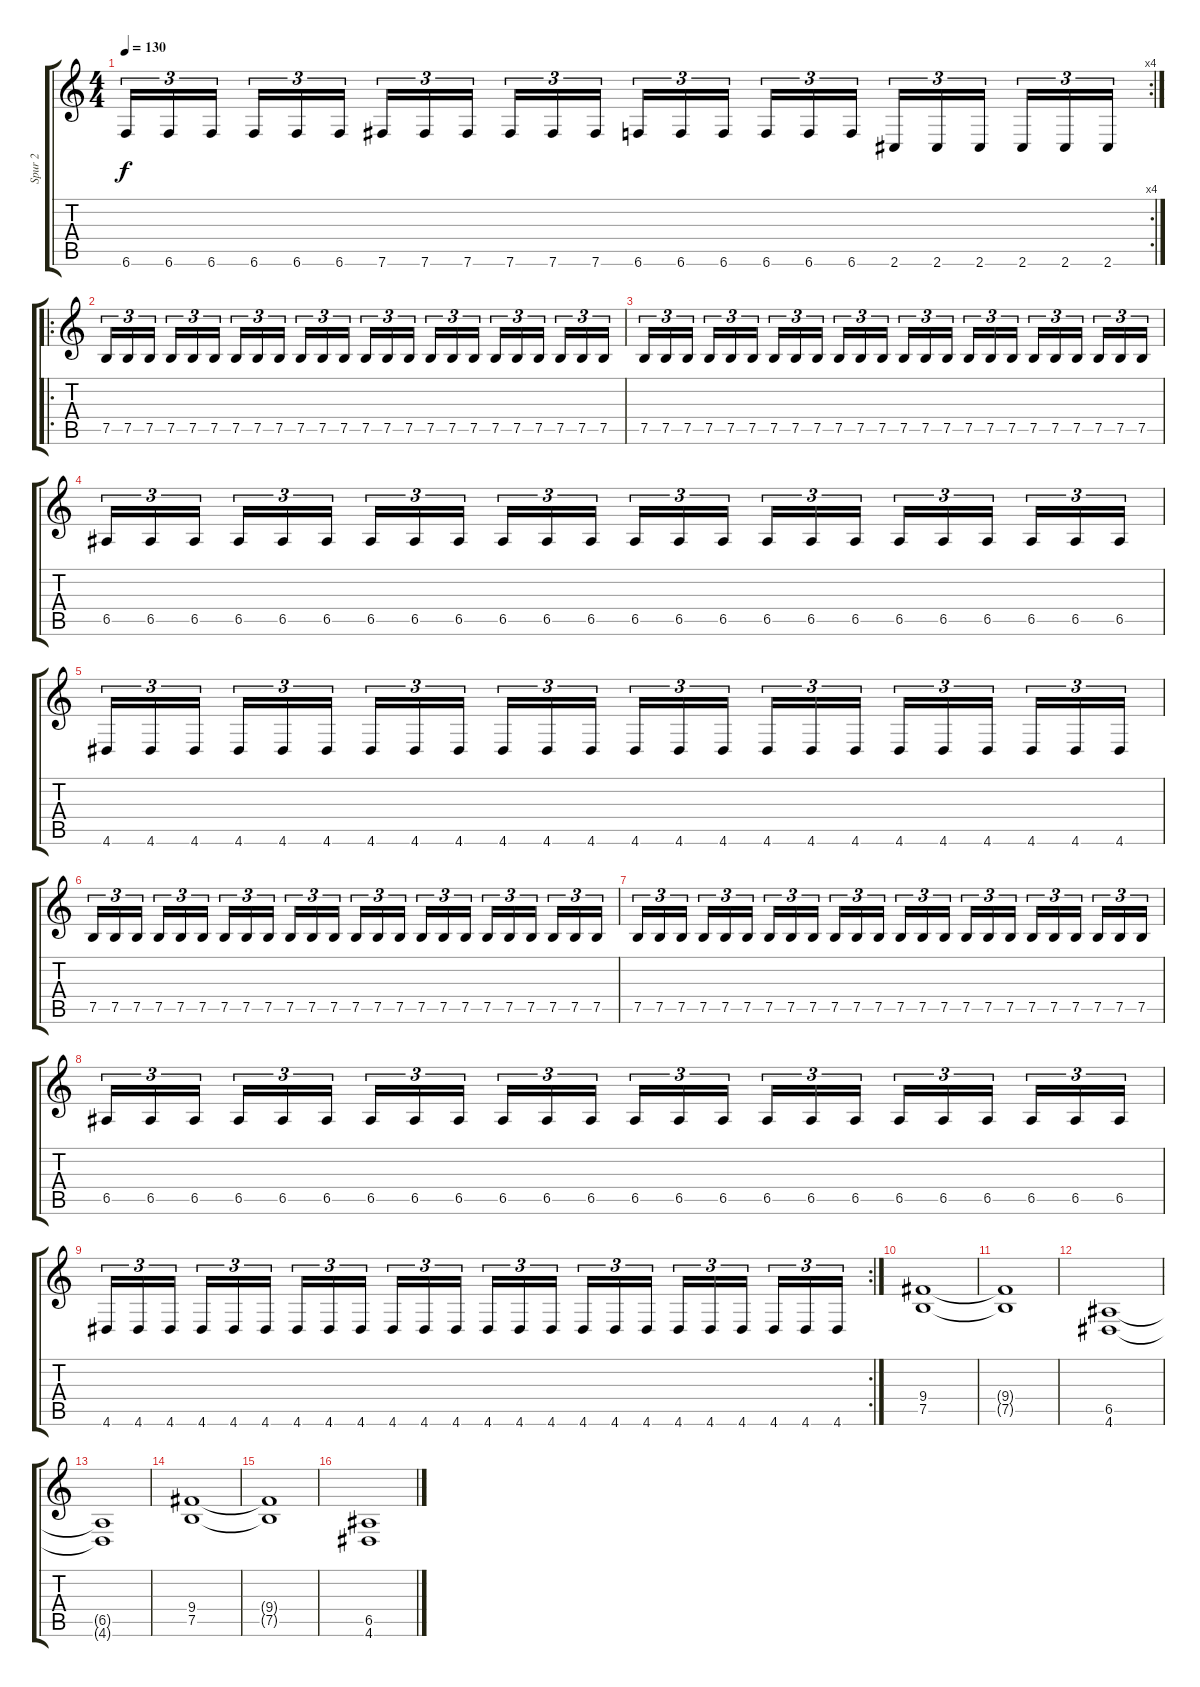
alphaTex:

\track ("Spur 2" "Spur 2") {instrument distortionguitar}
\staff {score tabs}
\tuning (B3 Gb3 D3 A2 E2 B1) {hide}
\rc 4
\ts (4 4)
\tempo 130
\clef g2
\ks c
6.6.16{tu (3 2) dy f} 6.6.16{tu (3 2)} 6.6.16{tu (3 2)} 6.6.16{tu (3 2)} 6.6.16{tu (3 2)} 6.6.16{tu (3 2)} 7.6.16{tu (3 2)} 7.6.16{tu (3 2)} 7.6.16{tu (3 2)} 7.6.16{tu (3 2)} 7.6.16{tu (3 2)} 7.6.16{tu (3 2)} 6.6.16{tu (3 2)} 6.6.16{tu (3 2)} 6.6.16{tu (3 2)} 6.6.16{tu (3 2)} 6.6.16{tu (3 2)} 6.6.16{tu (3 2)} 2.6.16{tu (3 2)} 2.6.16{tu (3 2)} 2.6.16{tu (3 2)} 2.6.16{tu (3 2)} 2.6.16{tu (3 2)} 2.6.16{tu (3 2)} |
\ro
7.5.16{tu (3 2)} 7.5.16{tu (3 2)} 7.5.16{tu (3 2)} 7.5.16{tu (3 2)} 7.5.16{tu (3 2)} 7.5.16{tu (3 2)} 7.5.16{tu (3 2)} 7.5.16{tu (3 2)} 7.5.16{tu (3 2)} 7.5.16{tu (3 2)} 7.5.16{tu (3 2)} 7.5.16{tu (3 2)} 7.5.16{tu (3 2)} 7.5.16{tu (3 2)} 7.5.16{tu (3 2)} 7.5.16{tu (3 2)} 7.5.16{tu (3 2)} 7.5.16{tu (3 2)} 7.5.16{tu (3 2)} 7.5.16{tu (3 2)} 7.5.16{tu (3 2)} 7.5.16{tu (3 2)} 7.5.16{tu (3 2)} 7.5.16{tu (3 2)} |
7.5.16{tu (3 2)} 7.5.16{tu (3 2)} 7.5.16{tu (3 2)} 7.5.16{tu (3 2)} 7.5.16{tu (3 2)} 7.5.16{tu (3 2)} 7.5.16{tu (3 2)} 7.5.16{tu (3 2)} 7.5.16{tu (3 2)} 7.5.16{tu (3 2)} 7.5.16{tu (3 2)} 7.5.16{tu (3 2)} 7.5.16{tu (3 2)} 7.5.16{tu (3 2)} 7.5.16{tu (3 2)} 7.5.16{tu (3 2)} 7.5.16{tu (3 2)} 7.5.16{tu (3 2)} 7.5.16{tu (3 2)} 7.5.16{tu (3 2)} 7.5.16{tu (3 2)} 7.5.16{tu (3 2)} 7.5.16{tu (3 2)} 7.5.16{tu (3 2)} |
6.5.16{tu (3 2)} 6.5.16{tu (3 2)} 6.5.16{tu (3 2)} 6.5.16{tu (3 2)} 6.5.16{tu (3 2)} 6.5.16{tu (3 2)} 6.5.16{tu (3 2)} 6.5.16{tu (3 2)} 6.5.16{tu (3 2)} 6.5.16{tu (3 2)} 6.5.16{tu (3 2)} 6.5.16{tu (3 2)} 6.5.16{tu (3 2)} 6.5.16{tu (3 2)} 6.5.16{tu (3 2)} 6.5.16{tu (3 2)} 6.5.16{tu (3 2)} 6.5.16{tu (3 2)} 6.5.16{tu (3 2)} 6.5.16{tu (3 2)} 6.5.16{tu (3 2)} 6.5.16{tu (3 2)} 6.5.16{tu (3 2)} 6.5.16{tu (3 2)} |
4.6.16{tu (3 2)} 4.6.16{tu (3 2)} 4.6.16{tu (3 2)} 4.6.16{tu (3 2)} 4.6.16{tu (3 2)} 4.6.16{tu (3 2)} 4.6.16{tu (3 2)} 4.6.16{tu (3 2)} 4.6.16{tu (3 2)} 4.6.16{tu (3 2)} 4.6.16{tu (3 2)} 4.6.16{tu (3 2)} 4.6.16{tu (3 2)} 4.6.16{tu (3 2)} 4.6.16{tu (3 2)} 4.6.16{tu (3 2)} 4.6.16{tu (3 2)} 4.6.16{tu (3 2)} 4.6.16{tu (3 2)} 4.6.16{tu (3 2)} 4.6.16{tu (3 2)} 4.6.16{tu (3 2)} 4.6.16{tu (3 2)} 4.6.16{tu (3 2)} |
7.5.16{tu (3 2)} 7.5.16{tu (3 2)} 7.5.16{tu (3 2)} 7.5.16{tu (3 2)} 7.5.16{tu (3 2)} 7.5.16{tu (3 2)} 7.5.16{tu (3 2)} 7.5.16{tu (3 2)} 7.5.16{tu (3 2)} 7.5.16{tu (3 2)} 7.5.16{tu (3 2)} 7.5.16{tu (3 2)} 7.5.16{tu (3 2)} 7.5.16{tu (3 2)} 7.5.16{tu (3 2)} 7.5.16{tu (3 2)} 7.5.16{tu (3 2)} 7.5.16{tu (3 2)} 7.5.16{tu (3 2)} 7.5.16{tu (3 2)} 7.5.16{tu (3 2)} 7.5.16{tu (3 2)} 7.5.16{tu (3 2)} 7.5.16{tu (3 2)} |
7.5.16{tu (3 2)} 7.5.16{tu (3 2)} 7.5.16{tu (3 2)} 7.5.16{tu (3 2)} 7.5.16{tu (3 2)} 7.5.16{tu (3 2)} 7.5.16{tu (3 2)} 7.5.16{tu (3 2)} 7.5.16{tu (3 2)} 7.5.16{tu (3 2)} 7.5.16{tu (3 2)} 7.5.16{tu (3 2)} 7.5.16{tu (3 2)} 7.5.16{tu (3 2)} 7.5.16{tu (3 2)} 7.5.16{tu (3 2)} 7.5.16{tu (3 2)} 7.5.16{tu (3 2)} 7.5.16{tu (3 2)} 7.5.16{tu (3 2)} 7.5.16{tu (3 2)} 7.5.16{tu (3 2)} 7.5.16{tu (3 2)} 7.5.16{tu (3 2)} |
6.5.16{tu (3 2)} 6.5.16{tu (3 2)} 6.5.16{tu (3 2)} 6.5.16{tu (3 2)} 6.5.16{tu (3 2)} 6.5.16{tu (3 2)} 6.5.16{tu (3 2)} 6.5.16{tu (3 2)} 6.5.16{tu (3 2)} 6.5.16{tu (3 2)} 6.5.16{tu (3 2)} 6.5.16{tu (3 2)} 6.5.16{tu (3 2)} 6.5.16{tu (3 2)} 6.5.16{tu (3 2)} 6.5.16{tu (3 2)} 6.5.16{tu (3 2)} 6.5.16{tu (3 2)} 6.5.16{tu (3 2)} 6.5.16{tu (3 2)} 6.5.16{tu (3 2)} 6.5.16{tu (3 2)} 6.5.16{tu (3 2)} 6.5.16{tu (3 2)} |
\rc 2
4.6.16{tu (3 2)} 4.6.16{tu (3 2)} 4.6.16{tu (3 2)} 4.6.16{tu (3 2)} 4.6.16{tu (3 2)} 4.6.16{tu (3 2)} 4.6.16{tu (3 2)} 4.6.16{tu (3 2)} 4.6.16{tu (3 2)} 4.6.16{tu (3 2)} 4.6.16{tu (3 2)} 4.6.16{tu (3 2)} 4.6.16{tu (3 2)} 4.6.16{tu (3 2)} 4.6.16{tu (3 2)} 4.6.16{tu (3 2)} 4.6.16{tu (3 2)} 4.6.16{tu (3 2)} 4.6.16{tu (3 2)} 4.6.16{tu (3 2)} 4.6.16{tu (3 2)} 4.6.16{tu (3 2)} 4.6.16{tu (3 2)} 4.6.16{tu (3 2)} |
(9.4 7.5).1 |
(9.4{t} 7.5{t}).1 |
(6.5 4.6).1 |
(6.5{t} 4.6{t}).1 |
(9.4 7.5).1 |
(9.4{t} 7.5{t}).1 |
(6.5 4.6).1
